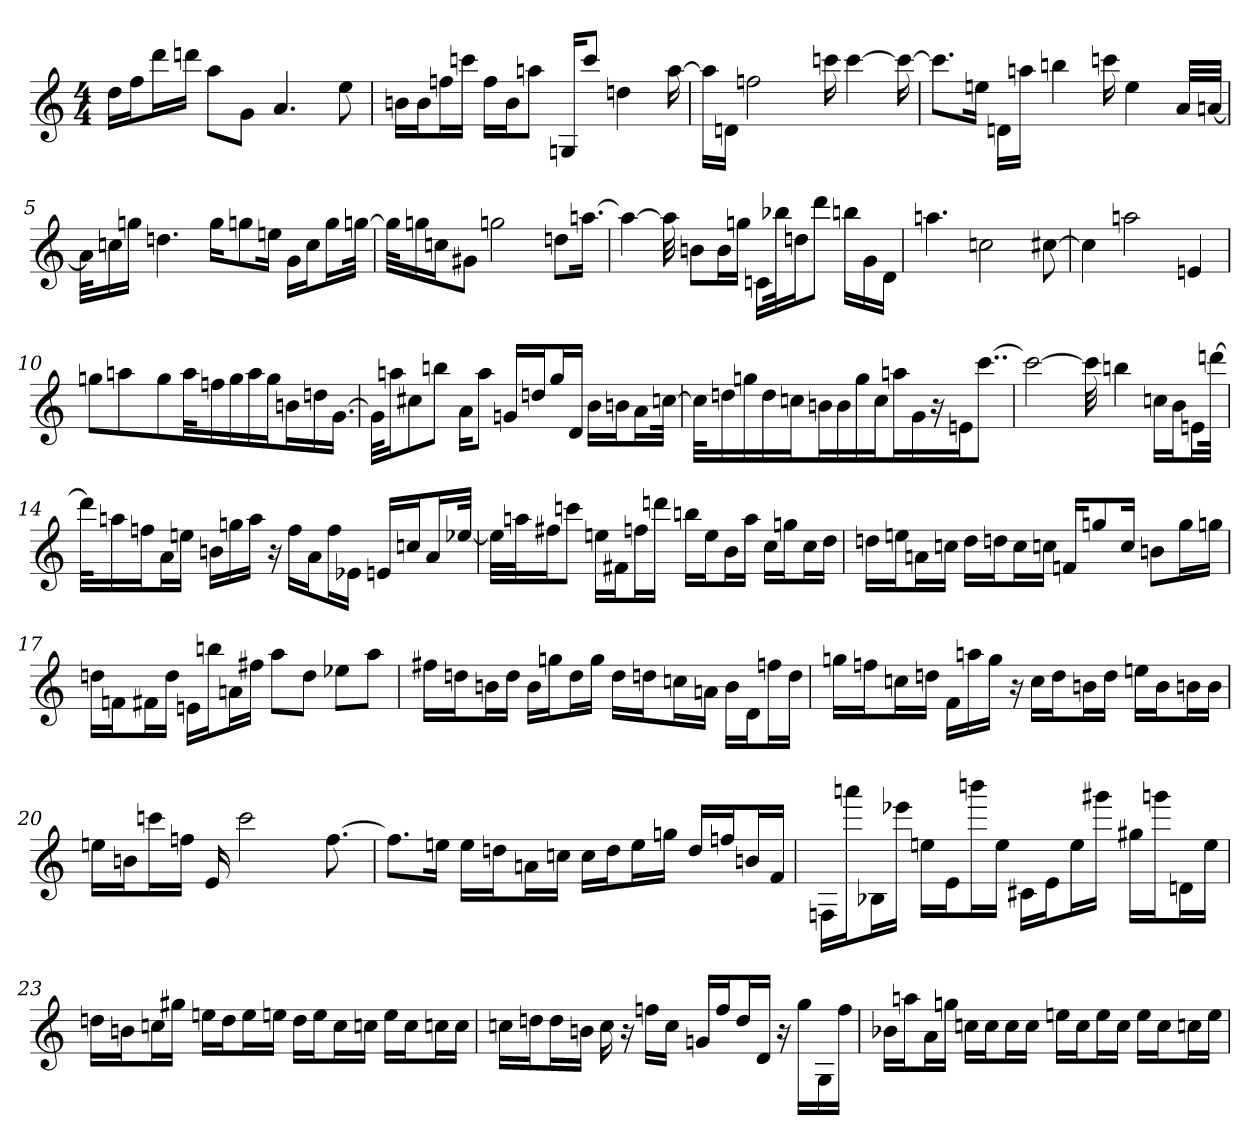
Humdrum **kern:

**kern
*part1
*staff1
*clefG2
*M4/4
=1
16dd\LL
16ff\J
16ddd\L
16dddn\JJ
8aa\L
8g\J
4.a
8ee
=2
16bn\LL
16b\J
16ffn\L
16cccn\JJ
16ff\LL
16b\J
8aan\J
16Gn/KL
8ccc/J
4ddn
[16aa
=3
16aa\LL]
16dn\JJ
2ffn
16cccn
[4ccc
16ccc_
=4
8.ccc\L]
16een\Jk
16dn\LL
16aan\JJ
4bbn
16cccn
4ee
32a/LLL
[32an/JJJ
=5
32a\KLL]
16ccn\
16ggn\JJ
4.ddn
16gg\KL
8ggn\
16een\Jk
16g\LL
16cc\J
16gg\L
[32ggn\JJk
=6
32gg\KLL]
16ggn\
16ccn\J
8g#X\J
2ggn
8ddn\L
[16.aan\Jk
=7
4aa_
32aa]
8bn\L
16b\L
16ggn\JJ
16cn\LL
32bb-X\Jk
16ddn\K
8ddd\J
16bbn\LL
16g\
16d\JJ
=8
4.aan
2ccn
[8cc#X
=9
4cc#]
2aan
4en
=10
8ggn
4aan
8gg
32aa\KLL
16ffn\
16gg\J
16aa\L
16gg\JJ
16bn/LL
16ddn/J
[16.g/JJ
=11
32g\KLL]
16aan\J
8cc#X\
8bbn\J
16a\KL
8aa\J
16gn/LL
16ddn/J
16gg/L
16d/JJ
16b\LL
16bn\J
16a\L
[32ccn\JJk
=12
32cc\KLL]
16ddn\
16ggn\J
16dd\L
16ccn\JJ
16bn\LL
16b\J
16gg\L
16cc\JJ
16aan\LL
16g\JJ
16r
16en
[8..cccJ
=13
2ccc_
32ccc]
4bbn
16ccn\LL
16b\J
16en\L
[32dddn\JJk
=14
32ddd\KLL]
16aan\
16ffn\J
16a\L
16een\JJ
16bn\LL
16ggn\
16aa\JJ
16r
16ff\LL
16a\J
16ff\L
16e-X\JJ
16en/LL
16ccn/J
16a/L
[32ee-X/JJk
=15
32ee-\LLL]
32aan\J
16ff#X\J
8cccn\J
16een\LL
16f#X\J
16ffn\L
16dddn\JJ
16bbn\LL
16ee\J
16b\L
16aa\JJ
16cc\LL
16ggn\J
16cc\L
16dd\JJ
=16
16ddn\LL
16een\J
16an\L
16ccn\JJ
16dd\LL
16ddn\J
16cc\L
16ccn\JJ
16fn/KL
8ggn/
16cc/Jk
8bn\L
16gg\L
16ggn\JJ
=17
16ddn\LL
16fn\J
16f#X\L
16dd\JJ
16en\LL
16bbn\J
16an\L
16ff#X\JJ
8aa\L
8dd\J
8ee-X\L
8aa\J
=18
16ff#X\LL
16ddn\J
16bn\L
16dd\JJ
16b\LL
16ggn\J
16dd\L
16gg\JJ
16dd\LL
16ddn\J
16ccn\L
16an\JJ
16b\LL
16d\J
16ffn\L
16dd\JJ
=19
16ggn\LL
16ffn\J
16ccn\L
16ddn\JJ
16f\LL
16aan\
16gg\JJ
16r
16cc\LL
16dd\J
16bn\L
16dd\JJ
16een\LL
16b\J
16bn\L
16b\JJ
=20
16een\LL
16bn\J
16cccn\L
16ffn\JJ
16e
2ccc
[8.ff
=21
8.ff\L]
16een\Jk
16ee\LL
16ddn\J
16an\L
16ccn\JJ
16cc\LL
16dd\J
16ee\L
16ggn\JJ
16dd/LL
16ffn/J
16bn/L
16f/JJ
=22
16Fn\LL
16aaan\J
16B-X\L
16eee-X\JJ
16een\LL
16e\J
16bbbn\L
16ee\JJ
16c#X\LL
16e\J
16ee\L
16ggg#X\JJ
16gg#X\LL
16gggn\J
16dn\L
16ee\JJ
=23
16ddn\LL
16bn\J
16ccn\L
16gg#X\JJ
16een\LL
16dd\J
16ee\L
16een\JJ
16dd\LL
16ee\J
16cc\L
16ccn\JJ
16ee\LL
16cc\J
16ccn\L
16cc\JJ
=24
16ccn\LL
16ddn\J
16dd\L
16bn\JJ
16cc
16r
16ffn\LL
16cc\JJ
16gn/LL
16ff/J
16dd/L
16d/JJ
16r
16gg\LL
16G\
16ff\JJ
=25
16b-X\LL
16aan\J
16a\L
16ggn\JJ
16ccn\LL
16cc\J
16cc\L
16cc\JJ
16een\LL
16cc\J
16ee\L
16cc\JJ
16ee\LL
16cc\J
16ccn\L
16ee\JJ
=
*-
